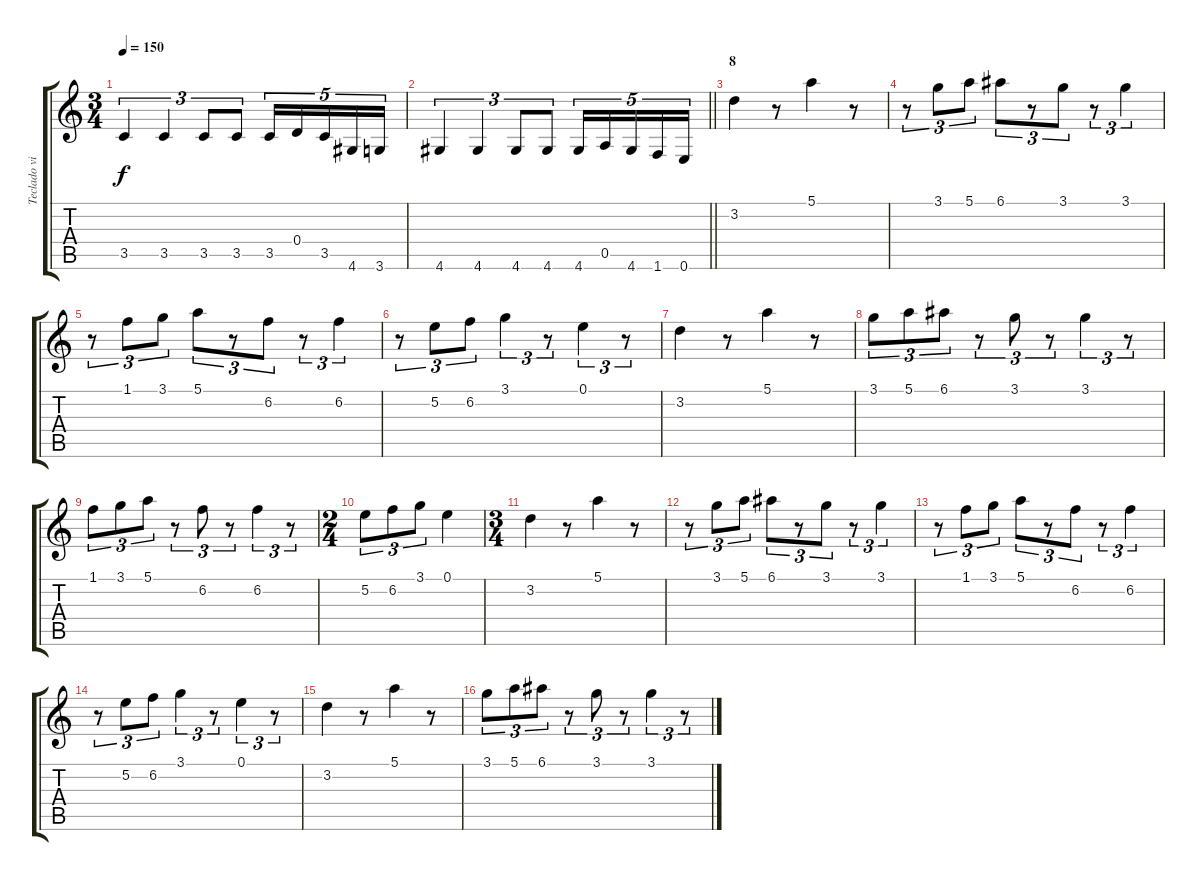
\track ("Teclado viejo (?)/Cuerdas/Mandolina (FX)" "Teclado vi") {instrument acousticguitarsteel}
\staff {score tabs}
\tuning (E4 B3 G3 D3 A2 E2) {hide}
\ts (3 4)
\tempo 150
\clef g2
\ks c
3.5.4{tu (3 2) dy f} 3.5.4{tu (3 2)} 3.5.8{tu (3 2)} 3.5.8{tu (3 2)} 3.5.16{tu (5 4)} 0.4.16{tu (5 4)} 3.5.16{tu (5 4)} 4.6.16{tu (5 4)} 3.6.16{tu (5 4)} |
\barLineRight lightlight
4.6.4{tu (3 2)} 4.6.4{tu (3 2)} 4.6.8{tu (3 2)} 4.6.8{tu (3 2)} 4.6.16{tu (5 4)} 0.5.16{tu (5 4)} 4.6.16{tu (5 4)} 1.6.16{tu (5 4)} 0.6.16{tu (5 4)} |
\section ("" "8")
3.2.4{volume 13} r.8 5.1.4 r.8 |
r.8{tu (3 2)} 3.1.8{tu (3 2)} 5.1.8{tu (3 2)} 6.1.8{tu (3 2)} r.8{tu (3 2)} 3.1.8{tu (3 2)} r.8{tu (3 2)} 3.1.4{tu (3 2)} |
r.8{tu (3 2)} 1.1.8{tu (3 2)} 3.1.8{tu (3 2)} 5.1.8{tu (3 2)} r.8{tu (3 2)} 6.2.8{tu (3 2)} r.8{tu (3 2)} 6.2.4{tu (3 2)} |
r.8{tu (3 2)} 5.2.8{tu (3 2)} 6.2.8{tu (3 2)} 3.1.4{tu (3 2)} r.8{tu (3 2)} 0.1.4{tu (3 2)} r.8{tu (3 2)} |
3.2.4 r.8 5.1.4 r.8 |
3.1.8{tu (3 2)} 5.1.8{tu (3 2)} 6.1.8{tu (3 2)} r.8{tu (3 2)} 3.1.8{tu (3 2)} r.8{tu (3 2)} 3.1.4{tu (3 2)} r.8{tu (3 2)} |
1.1.8{tu (3 2)} 3.1.8{tu (3 2)} 5.1.8{tu (3 2)} r.8{tu (3 2)} 6.2.8{tu (3 2)} r.8{tu (3 2)} 6.2.4{tu (3 2)} r.8{tu (3 2)} |
\ts (2 4)
5.2.8{tu (3 2)} 6.2.8{tu (3 2)} 3.1.8{tu (3 2)} 0.1.4 |
\ts (3 4)
3.2.4 r.8 5.1.4 r.8 |
r.8{tu (3 2)} 3.1.8{tu (3 2)} 5.1.8{tu (3 2)} 6.1.8{tu (3 2)} r.8{tu (3 2)} 3.1.8{tu (3 2)} r.8{tu (3 2)} 3.1.4{tu (3 2)} |
r.8{tu (3 2)} 1.1.8{tu (3 2)} 3.1.8{tu (3 2)} 5.1.8{tu (3 2)} r.8{tu (3 2)} 6.2.8{tu (3 2)} r.8{tu (3 2)} 6.2.4{tu (3 2)} |
r.8{tu (3 2)} 5.2.8{tu (3 2)} 6.2.8{tu (3 2)} 3.1.4{tu (3 2)} r.8{tu (3 2)} 0.1.4{tu (3 2)} r.8{tu (3 2)} |
3.2.4 r.8 5.1.4 r.8 |
3.1.8{tu (3 2)} 5.1.8{tu (3 2)} 6.1.8{tu (3 2)} r.8{tu (3 2)} 3.1.8{tu (3 2)} r.8{tu (3 2)} 3.1.4{tu (3 2)} r.8{tu (3 2)}
